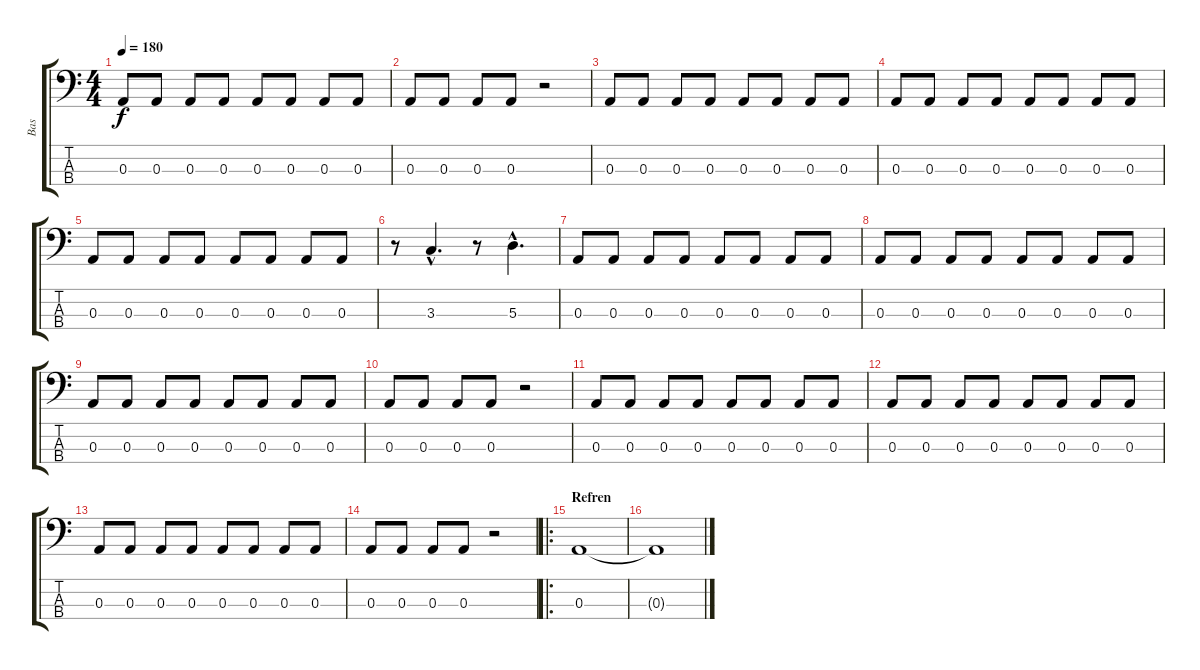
\track ("Bas" "Bas") {instrument electricbassfinger}
\staff {score tabs}
\tuning (G2 D2 A1 E1) {hide}
\ts (4 4)
\tempo 180
\clef f4
\ks c
0.3.8{dy f} 0.3.8 0.3.8 0.3.8 0.3.8 0.3.8 0.3.8 0.3.8 |
0.3.8 0.3.8 0.3.8 0.3.8 r.2 |
0.3.8 0.3.8 0.3.8 0.3.8 0.3.8 0.3.8 0.3.8 0.3.8 |
0.3.8 0.3.8 0.3.8 0.3.8 0.3.8 0.3.8 0.3.8 0.3.8 |
0.3.8 0.3.8 0.3.8 0.3.8 0.3.8 0.3.8 0.3.8 0.3.8 |
r.8 3.3{hac}.4{d} r.8 5.3{hac}.4{d} |
0.3.8 0.3.8 0.3.8 0.3.8 0.3.8 0.3.8 0.3.8 0.3.8 |
0.3.8 0.3.8 0.3.8 0.3.8 0.3.8 0.3.8 0.3.8 0.3.8 |
0.3.8 0.3.8 0.3.8 0.3.8 0.3.8 0.3.8 0.3.8 0.3.8 |
0.3.8 0.3.8 0.3.8 0.3.8 r.2 |
0.3.8 0.3.8 0.3.8 0.3.8 0.3.8 0.3.8 0.3.8 0.3.8 |
0.3.8 0.3.8 0.3.8 0.3.8 0.3.8 0.3.8 0.3.8 0.3.8 |
0.3.8 0.3.8 0.3.8 0.3.8 0.3.8 0.3.8 0.3.8 0.3.8 |
0.3.8 0.3.8 0.3.8 0.3.8 r.2 |
\ro
\section ("" "Refren")
0.3.1 |
0.3{t}.1
